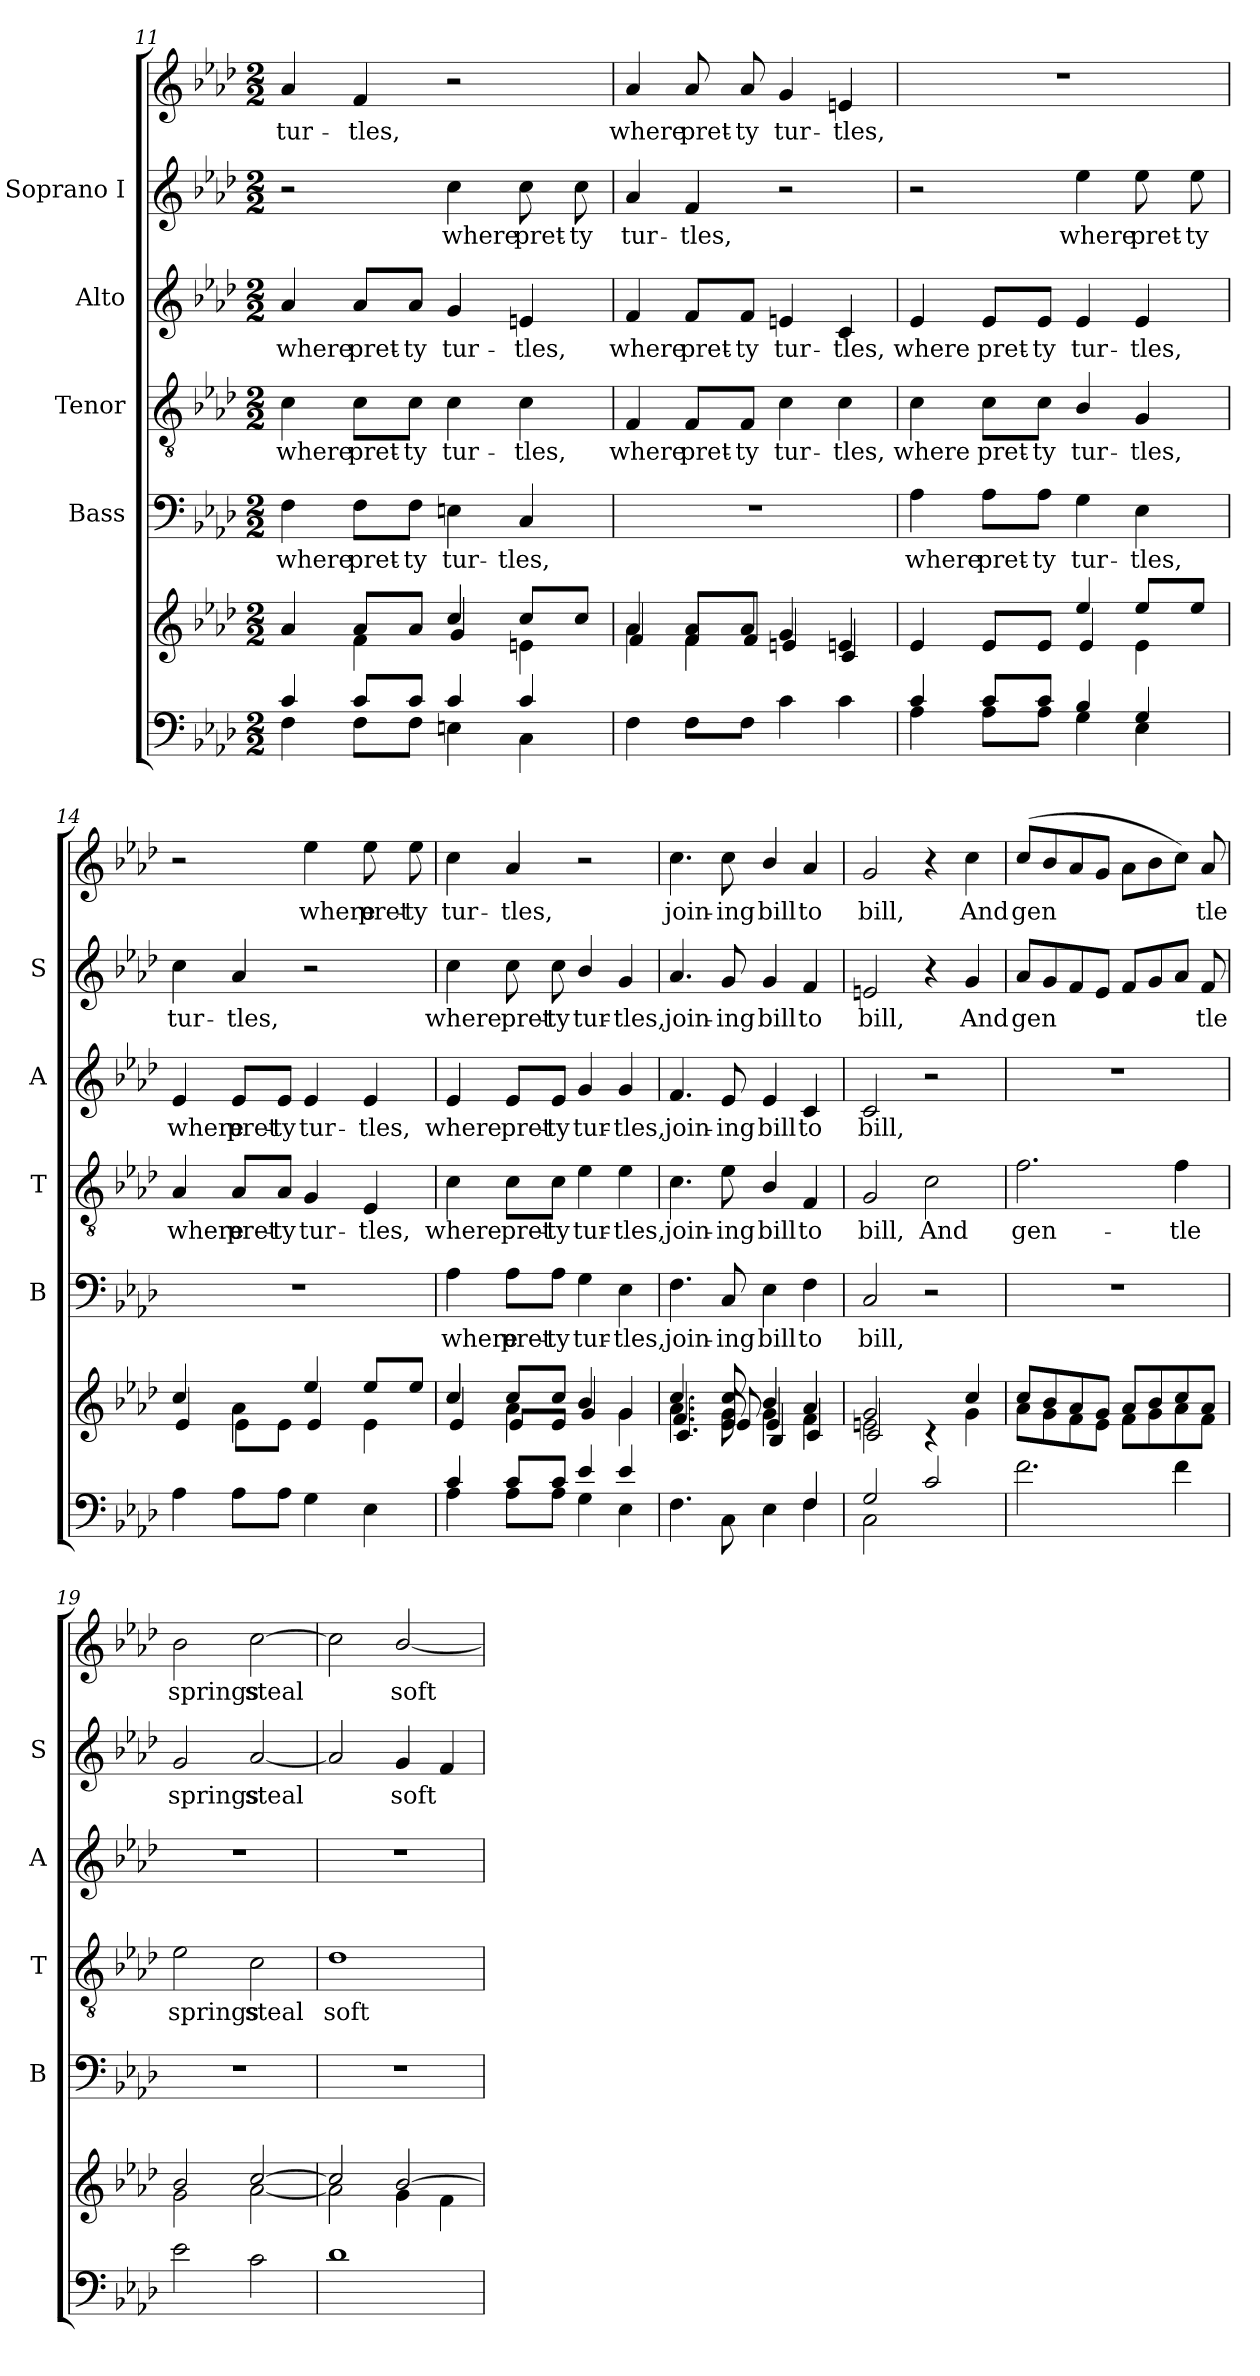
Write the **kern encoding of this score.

**kern	**kern	**kern	**text	**kern	**text	**kern	**text	**kern	**text	**kern	**text
*part5	*part5	*part4	*part4	*part3	*part3	*part2	*part2	*part1	*part1	*part1	*part1
*staff7	*staff6	*staff5	*staff5	*staff4	*staff4	*staff3	*staff3	*staff2	*staff2	*staff1	*staff1
*	*	*I"Bass	*	*I"Tenor	*	*I"Alto	*	*I"Soprano I	*	*	*
*	*	*I'B	*	*I'T	*	*I'A	*	*I'S	*	*	*
!!LO:LB:g=z
*clefF4	*clefG2	*clefF4	*	*clefGv2	*	*clefG2	*	*clefG2	*	*clefG2	*
*k[b-e-a-d-]	*k[b-e-a-d-]	*k[b-e-a-d-]	*	*k[b-e-a-d-]	*	*k[b-e-a-d-]	*	*k[b-e-a-d-]	*	*k[b-e-a-d-]	*
*A-:	*A-:	*A-:	*	*A-:	*	*A-:	*	*A-:	*	*A-:	*
*M2/2	*M2/2	*M2/2	*	*M2/2	*	*M2/2	*	*M2/2	*	*M2/2	*
=11	=11	=11	=11	=11	=11	=11	=11	=11	=11	=11	=11
*^	*^	*	*	*	*	*	*	*	*	*	*
*	*	*	*^	*	*	*	*	*	*	*	*	*	*
!	!	!	!	!	!	!LO:LY:b	!	!LO:LY:b	!	!LO:LY:b	!	!	!	!LO:LY:b
4c/	4F\	4a-/	2ryy	4a-/	4F\	where	4c\	where	4a-/	where	2r	.	4a-/	tur-
!	!	!	!	!	!	!LO:LY:b	!	!LO:LY:b	!	!LO:LY:b	!	!	!	!LO:LY:b
8c/L	8F\L	4f\	.	8a-/L	8F\L	pret-	8c\L	pret-	8a-/L	pret-	.	.	4f/	-tles,
!	!	!	!	!	!	!LO:LY:b	!	!LO:LY:b	!	!LO:LY:b	!	!	!	!
8c/J	8F\J	.	.	8a-/J	8F\J	-ty	8c\J	-ty	8a-/J	-ty	.	.	.	.
!	!	!	!	!	!	!LO:LY:b	!	!LO:LY:b	!	!LO:LY:b	!	!LO:LY:b	!	!
4c/	4En\	2ryy	4cc/	4g/	4En\	tur-	4c\	tur-	4g/	tur-	4cc\	where	2r	.
!	!	!	!	!	!	!LO:LY:b	!	!LO:LY:b	!	!LO:LY:b	!	!LO:LY:b	!	!
4c/	4C\	.	8cc/L	4en\	4C/	-tles,	4c\	-tles,	4en/	-tles,	8cc\	pret-	.	.
!	!	!	!	!	!	!	!	!	!	!	!	!LO:LY:b	!	!
.	.	.	8cc/J	.	.	.	.	.	.	.	8cc\	-ty	.	.
=12	=12	=12	=12	=12	=12	=12	=12	=12	=12	=12	=12	=12	=12	=12
!	!	!	!	!	!	!	!	!LO:LY:b	!	!LO:LY:b	!	!LO:LY:b	!	!LO:LY:b
4F\	1ryy	4a-/	4a-\	4f/	1r	.	4F/	where	4f/	where	4a-/	tur-	4a-/	where
!	!	!	!	!	!	!	!	!LO:LY:b	!	!LO:LY:b	!	!LO:LY:b	!	!LO:LY:b
8F\L	.	8a-/L	4f\	8f/L	.	.	8F/L	pret-	8f/L	pret-	4f/	-tles,	8a-/	pret-
!	!	!	!	!	!	!	!	!LO:LY:b	!	!LO:LY:b	!	!	!	!LO:LY:b
8F\J	.	8a-/J	.	8f/J	.	.	8F/J	-ty	8f/J	-ty	.	.	8a-/	-ty
!	!	!	!	!	!	!	!	!LO:LY:b	!	!LO:LY:b	!	!	!	!LO:LY:b
4c\	.	4g/	2ryy	4en/	.	.	4c\	tur-	4en/	tur-	2r	.	4g/	tur-
!	!	!	!	!	!	!	!	!LO:LY:b	!	!LO:LY:b	!	!	!	!LO:LY:b
4c\	.	4en/	.	4c/	.	.	4c\	-tles,	4c/	-tles,	.	.	4en/	-tles,
=13	=13	=13	=13	=13	=13	=13	=13	=13	=13	=13	=13	=13	=13	=13
!	!	!	!	!	!	!LO:LY:b	!	!LO:LY:b	!	!LO:LY:b	!	!	!	!
4c/	4A-\	1ryy	2ryy	4e-i/	4A-\	where	4c\	where	4e-i/	where	2r	.	1r	.
!	!	!	!	!	!	!LO:LY:b	!	!LO:LY:b	!	!LO:LY:b	!	!	!	!
8c/L	8A-\L	.	.	8e-/L	8A-\L	pret-	8c\L	pret-	8e-/L	pret-	.	.	.	.
!	!	!	!	!	!	!LO:LY:b	!	!LO:LY:b	!	!LO:LY:b	!	!	!	!
8c/J	8A-\J	.	.	8e-/J	8A-\J	-ty	8c\J	-ty	8e-/J	-ty	.	.	.	.
!	!	!	!	!	!	!LO:LY:b	!	!LO:LY:b	!	!LO:LY:b	!	!LO:LY:b	!	!
4B-/	4G\	.	4ee-/	4e-/	4G\	tur-	4B-/	tur-	4e-/	tur-	4ee-\	where	.	.
!	!	!	!	!	!	!LO:LY:b	!	!LO:LY:b	!	!LO:LY:b	!	!LO:LY:b	!	!
4G/	4E-\	.	8ee-/L	4e-\	4E-\	-tles,	4G/	-tles,	4e-/	-tles,	8ee-\	pret-	.	.
!	!	!	!	!	!	!	!	!	!	!	!	!LO:LY:b	!	!
.	.	.	8ee-/J	.	.	.	.	.	.	.	8ee-\	-ty	.	.
=14	=14	=14	=14	=14	=14	=14	=14	=14	=14	=14	=14	=14	=14	=14
!	!	!	!	!	!	!	!	!LO:LY:b	!	!LO:LY:b	!	!LO:LY:b	!	!
4A-\	1ryy	2ryy	4cc/	4e-/	1r	.	4A-/	where	4e-/	where	4cc\	tur-	2r	.
!	!	!	!	!	!	!	!	!LO:LY:b	!	!LO:LY:b	!	!LO:LY:b	!	!
8A-\L	.	.	4a-\	8e-\L	.	.	8A-/L	pret-	8e-/L	pret-	4a-/	-tles,	.	.
!	!	!	!	!	!	!	!	!LO:LY:b	!	!LO:LY:b	!	!	!	!
8A-\J	.	.	.	8e-\J	.	.	8A-/J	-ty	8e-/J	-ty	.	.	.	.
!	!	!	!	!	!	!	!	!LO:LY:b	!	!LO:LY:b	!	!	!	!LO:LY:b
4G\	.	4ee-/	2ryy	4e-/	.	.	4G/	tur-	4e-/	tur-	2r	.	4ee-\	where
!	!	!	!	!	!	!	!	!LO:LY:b	!	!LO:LY:b	!	!	!	!LO:LY:b
4E-\	.	8ee-/L	.	4e-\	.	.	4E-/	-tles,	4e-/	-tles,	.	.	8ee-\	pret-
!	!	!	!	!	!	!	!	!	!	!	!	!	!	!LO:LY:b
.	.	8ee-/J	.	.	.	.	.	.	.	.	.	.	8ee-\	-ty
!!LO:PB:g=z
=15	=15	=15	=15	=15	=15	=15	=15	=15	=15	=15	=15	=15	=15	=15
!	!	!	!	!	!	!LO:LY:b	!	!LO:LY:b	!	!LO:LY:b	!	!LO:LY:b	!	!LO:LY:b
4c/	4A-\	4cc/	4cc/	4e-/	4A-\	where	4c\	where	4e-/	where	4cc\	where	4cc\	tur-
!	!	!	!	!	!	!LO:LY:b	!	!LO:LY:b	!	!LO:LY:b	!	!LO:LY:b	!	!LO:LY:b
8c/L	8A-\L	4a-\	8cc/L	8e-/L	8A-\L	pret-	8c\L	pret-	8e-/L	pret-	8cc\	pret-	4a-/	-tles,
!	!	!	!	!	!	!LO:LY:b	!	!LO:LY:b	!	!LO:LY:b	!	!LO:LY:b	!	!
8c/J	8A-\J	.	8cc/J	8e-/J	8A-\J	-ty	8c\J	-ty	8e-/J	-ty	8cc\	-ty	.	.
!	!	!	!	!	!	!LO:LY:b	!	!LO:LY:b	!	!LO:LY:b	!	!LO:LY:b	!	!
4e-/	4G\	2ryy	4b-/	4g/	4G\	tur-	4e-\	tur-	4g/	tur-	4b-/	tur-	2r	.
!	!	!	!	!	!	!LO:LY:b	!	!LO:LY:b	!	!LO:LY:b	!	!LO:LY:b	!	!
4e-/	4E-\	.	4g\	4g/	4E-\	-tles,	4e-\	-tles,	4g/	-tles,	4g/	-tles,	.	.
=16	=16	=16	=16	=16	=16	=16	=16	=16	=16	=16	=16	=16	=16	=16
*	*	*	*	*^	*	*	*	*	*	*	*	*	*	*
!	!	!	!	!	!	!	!LO:LY:b	!	!LO:LY:b	!	!LO:LY:b	!	!LO:LY:b	!	!LO:LY:b
2.ryy	4.F\	4.cc/	4.a-\	4.f/	4.c/	4.F\	join-	4.c\	join-	4.f/	join-	4.a-/	join-	4.cc\	join-
!	!	!	!	!	!	!	!LO:LY:b	!	!LO:LY:b	!	!LO:LY:b	!	!LO:LY:b	!	!LO:LY:b
.	8C\	8cc/	8g\	8e-/	8e-/	8C/	-ing	8e-\	-ing	8e-/	-ing	8g/	-ing	8cc\	-ing
!	!	!	!	!	!	!	!LO:LY:b	!	!LO:LY:b	!	!LO:LY:b	!	!LO:LY:b	!	!LO:LY:b
.	4E-\	4b-/	4g\	4e-/	4B-/	4E-\	bill	4B-/	bill	4e-/	bill	4g/	bill	4b-/	bill
!	!	!	!	!	!	!	!LO:LY:b	!	!LO:LY:b	!	!LO:LY:b	!	!LO:LY:b	!	!LO:LY:b
4F/	4F\	4a-/	4f\	4c/	4ryy	4F\	to	4F/	to	4c/	to	4f/	to	4a-/	to
=17	=17	=17	=17	=17	=17	=17	=17	=17	=17	=17	=17	=17	=17	=17	=17
!	!	!	!	!	!	!	!LO:LY:b	!	!LO:LY:b	!	!LO:LY:b	!	!LO:LY:b	!	!LO:LY:b
*	*	*	*	*v	*v	*	*	*	*	*	*	*	*	*	*
2G/	2C\	2g/	2en\	2c/	2C/	bill,	2G/	bill,	2c/	bill,	2en/	bill,	2g/	bill,
!	!	!	!	!	!	!	!	!LO:LY:b	!	!	!	!	!	!
2c/	2ryy	4ryy	4rc	2ryy	2r	.	2c\	And	2r	.	4r	.	4r	.
!	!	!	!	!	!	!	!	!	!	!	!	!LO:LY:b	!	!LO:LY:b
.	.	4cc/	4g\	.	.	.	.	.	.	.	4g/	And	4cc\	And
=18	=18	=18	=18	=18	=18	=18	=18	=18	=18	=18	=18	=18	=18	=18
!	!	!	!	!	!	!	!	!LO:LY:b	!	!	!	!LO:LY:b	!	!LO:LY:b
2.f\	1ryy	8cc/L	8a-\L	1ryy	1r	.	2.f\	gen-	1r	.	8a-/L	gen­	(>8cc/L	gen­
.	.	8b-/	8g\	.	.	.	.	.	.	.	8g/	.	8b-/	.
.	.	8a-/	8f\	.	.	.	.	.	.	.	8f/	.	8a-/	.
.	.	8g/J	8e-\J	.	.	.	.	.	.	.	8e-/J	.	8g/J	.
.	.	8a-/L	8f\L	.	.	.	.	.	.	.	8f/L	.	8a-\L	.
.	.	8b-/	8g\	.	.	.	.	.	.	.	8g/	.	8b-\	.
!	!	!	!	!	!	!	!	!LO:LY:b	!	!	!	!	!	!
4f\	.	8cc/	8a-\	.	.	.	4f\	-tle	.	.	8a-/J	.	8cc\J)	.
!	!	!	!	!	!	!	!	!	!	!	!	!LO:LY:b	!	!LO:LY:b
.	.	8a-/J	8f\J	.	.	.	.	.	.	.	8f/	tle	8a-/	tle
=19	=19	=19	=19	=19	=19	=19	=19	=19	=19	=19	=19	=19	=19	=19
!	!	!	!	!	!	!	!	!LO:LY:b	!	!	!	!LO:LY:b	!	!LO:LY:b
2e-\	1ryy	2b-/	2g\	1ryy	1r	.	2e-\	springs	1r	.	2g/	springs	2b-\	springs
!	!	!	!	!	!	!	!	!LO:LY:b	!	!	!	!LO:LY:b	!	!LO:LY:b
2c\	.	[>2cc/	[<2a-\	.	.	.	2c\	steal	.	.	[2a-/	steal	[2cc\	steal
=20	=20	=20	=20	=20	=20	=20	=20	=20	=20	=20	=20	=20	=20	=20
!	!	!	!	!	!	!	!	!LO:LY:b	!	!	!	!	!	!
1d-	1ryy	2cc/]	2a-\]	1ryy	1r	.	1d-	soft-	1r	.	2a-/]	.	2cc\]	.
!	!	!	!	!	!	!	!	!	!	!	!	!LO:LY:b	!	!LO:LY:b
.	.	[>2b-/	4g\	.	.	.	.	.	.	.	4g/	soft­	[2b-/	soft­
.	.	.	4f\	.	.	.	.	.	.	.	4f/	.	.	.
*v	*v	*	*	*	*	*	*	*	*	*	*	*	*	*
*	*v	*v	*v	*	*	*	*	*	*	*	*	*	*
=	=	=	=	=	=	=	=	=	=	=	=
*-	*-	*-	*-	*-	*-	*-	*-	*-	*-	*-	*-
